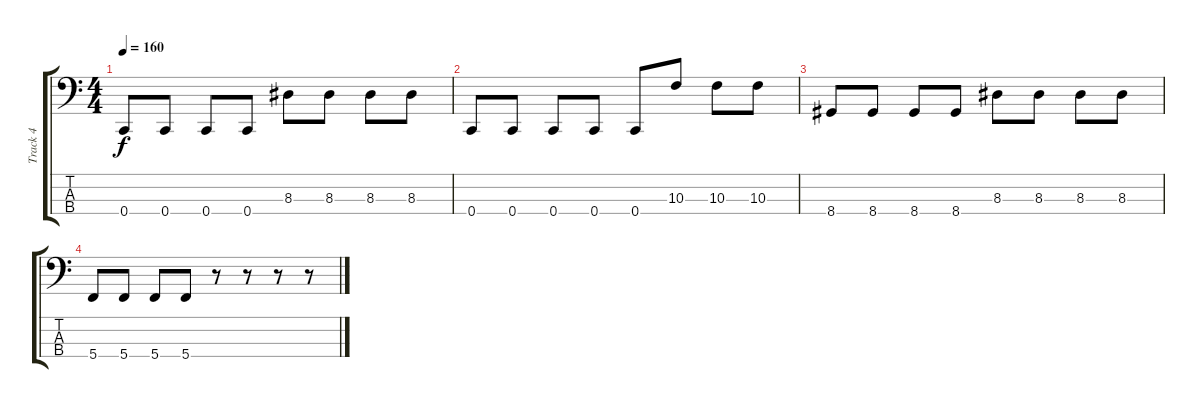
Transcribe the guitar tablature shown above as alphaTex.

\track ("Track 4" "Track 4") {instrument electricbassfinger}
\staff {score tabs}
\tuning (F2 C2 G1 C1) {hide}
\ts (4 4)
\tempo 160
\clef f4
\ks c
0.4.8{dy f} 0.4.8 0.4.8 0.4.8 8.3.8 8.3.8 8.3.8 8.3.8 |
0.4.8 0.4.8 0.4.8 0.4.8 0.4.8 10.3.8 10.3.8 10.3.8 |
8.4.8 8.4.8 8.4.8 8.4.8 8.3.8 8.3.8 8.3.8 8.3.8 |
5.4.8 5.4.8 5.4.8 5.4.8 r.8 r.8 r.8 r.8
